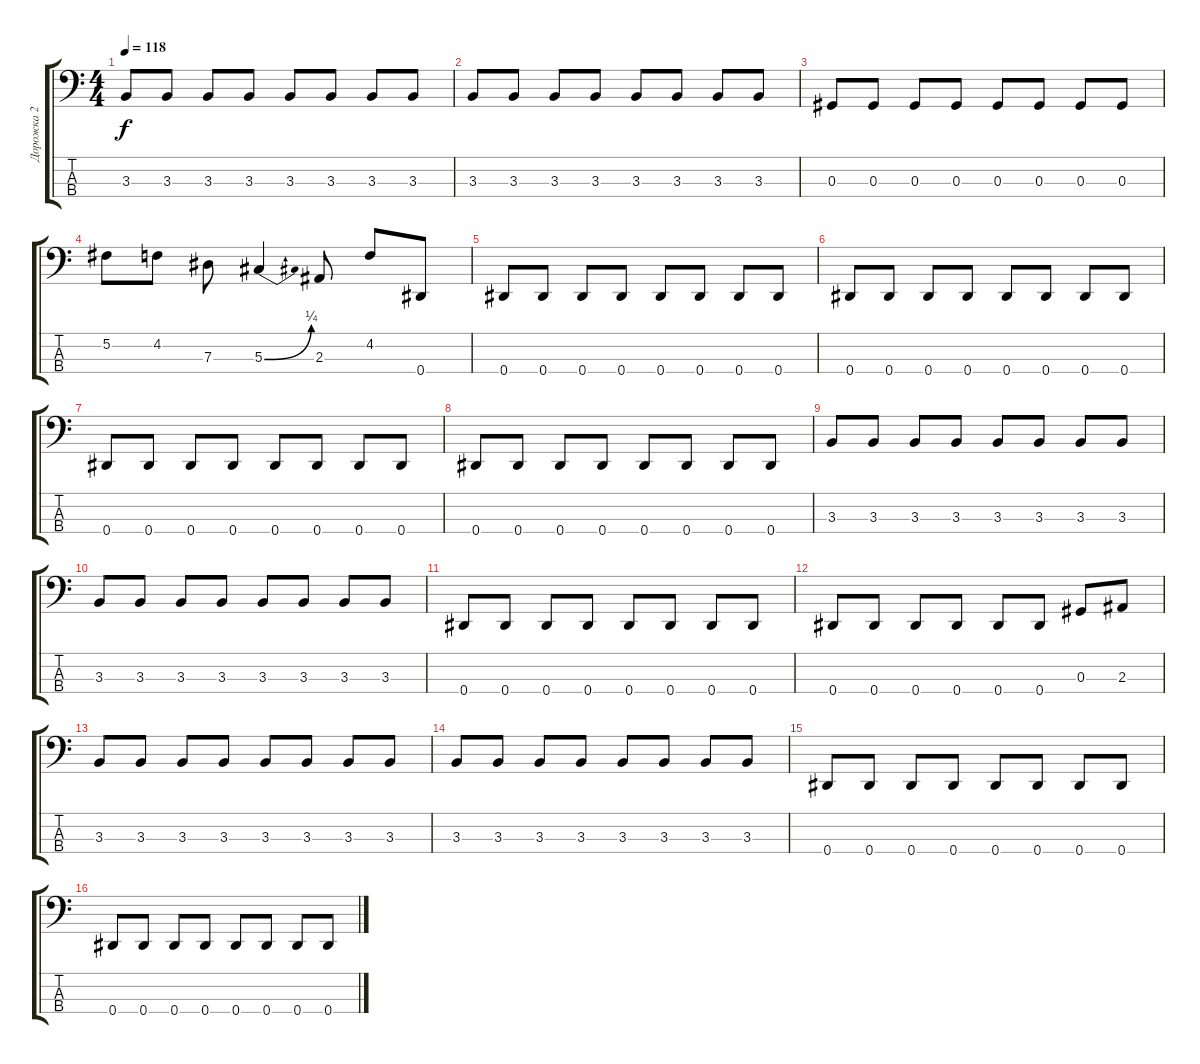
\track ("Дорожка 2" "Дорожка 2") {instrument electricbassfinger}
\staff {score tabs}
\tuning (Gb2 Db2 Ab1 Eb1) {hide}
\ts (4 4)
\tempo 118
\clef f4
\ks c
3.3.8{dy f} 3.3.8 3.3.8 3.3.8 3.3.8 3.3.8 3.3.8 3.3.8 |
3.3.8 3.3.8 3.3.8 3.3.8 3.3.8 3.3.8 3.3.8 3.3.8 |
0.3.8 0.3.8 0.3.8 0.3.8 0.3.8 0.3.8 0.3.8 0.3.8 |
5.2.8 4.2.8 7.3.8 5.3{be (bend 0 0 60 1)}.4 2.3.8 4.2.8 0.4.8 |
0.4.8 0.4.8 0.4.8 0.4.8 0.4.8 0.4.8 0.4.8 0.4.8 |
0.4.8 0.4.8 0.4.8 0.4.8 0.4.8 0.4.8 0.4.8 0.4.8 |
0.4.8 0.4.8 0.4.8 0.4.8 0.4.8 0.4.8 0.4.8 0.4.8 |
0.4.8 0.4.8 0.4.8 0.4.8 0.4.8 0.4.8 0.4.8 0.4.8 |
3.3.8 3.3.8 3.3.8 3.3.8 3.3.8 3.3.8 3.3.8 3.3.8 |
3.3.8 3.3.8 3.3.8 3.3.8 3.3.8 3.3.8 3.3.8 3.3.8 |
0.4.8 0.4.8 0.4.8 0.4.8 0.4.8 0.4.8 0.4.8 0.4.8 |
0.4.8 0.4.8 0.4.8 0.4.8 0.4.8 0.4.8 0.3.8 2.3.8 |
3.3.8 3.3.8 3.3.8 3.3.8 3.3.8 3.3.8 3.3.8 3.3.8 |
3.3.8 3.3.8 3.3.8 3.3.8 3.3.8 3.3.8 3.3.8 3.3.8 |
0.4.8 0.4.8 0.4.8 0.4.8 0.4.8 0.4.8 0.4.8 0.4.8 |
0.4.8 0.4.8 0.4.8 0.4.8 0.4.8 0.4.8 0.4.8 0.4.8
